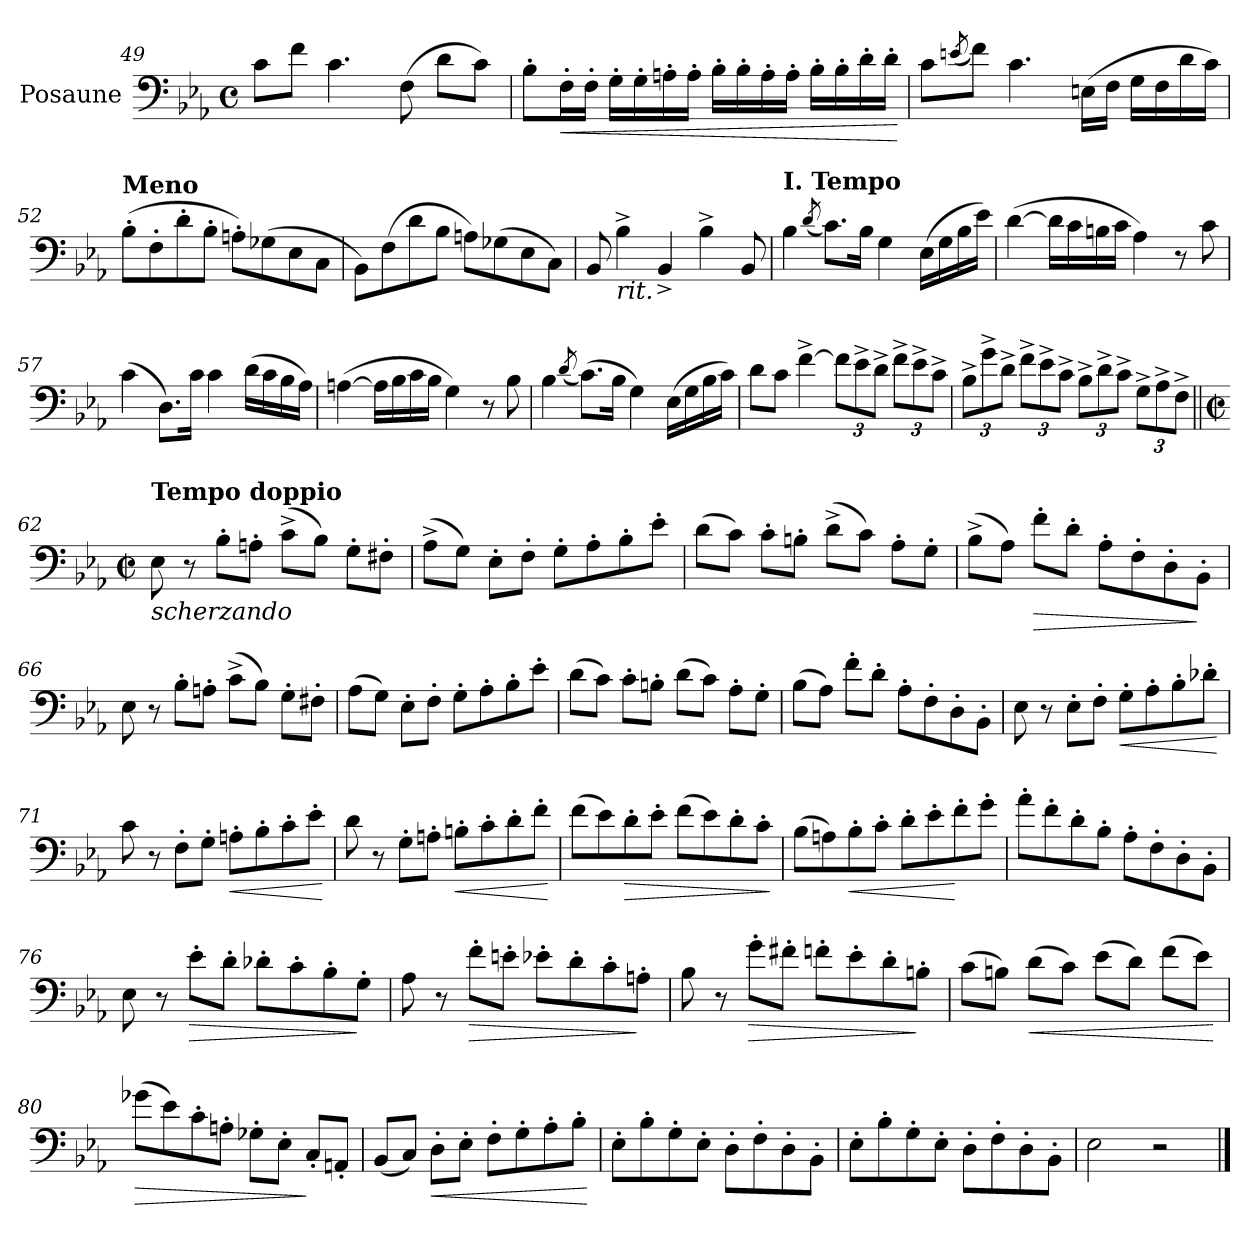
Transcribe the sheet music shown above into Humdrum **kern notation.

**kern	**dynam
*part1	*part1
*staff1	*staff1
*I"Posaune	*
*I'Psn.	*
*clefF4	*
*k[b-e-a-]	*
*M4/4	*
*met(c)	*
=49	=49
8c\L	.
8f\J	.
4.c\	.
(>8F\	.
8d\L	.
8c\J)	.
!!LO:LB:g=z
=50	=50
8B-'\L	.
!	!LO:HP:b
16F'\L	<
16F'\JJ	.
16G'\LL	.
16G'\	.
16An'\	.
16A'\JJ	.
16B-'\LL	.
16B-'\	.
16A'\	.
16A'\JJ	.
16B-'\LL	.
16B-'\	.
16d'\	.
16d'\JJ	.
.	[
=51	=51
8c\L	.
(<8qen/	.
8f\J)	.
4.c\	.
(>16En\LL	.
16F\JJ	.
16G\LL	.
16F\	.
16d\	.
16c\JJ)	.
=52	=52
*MM88	*
!LO:TX:a:B:t=Meno	!
(>8B-'\L	.
8F'\	.
8d'\	.
8B-'\J	.
8An'\L)	.
(>8G-X\	.
8E-\	.
8C\J	.
!!LO:PB:g=z
=53	=53
8BB-\L)	.
(>8F\	.
8d\	.
8B-\J	.
8An\L)	.
(>8G-X\	.
8E-\	.
8C\J)	.
=54	=54
8BB-/	.
!LO:TX:b:i:t=rit.	!
4B-^\	.
4BB-^/	.
4B-^\	.
8BB-/	.
=55	=55
*MM100	*
!LO:TX:a:B:t=I. Tempo	!
4B-\	.
(<8qd/	.
8.c\L)	.
16B-\Jk	.
4G\	.
(>16E-\LL	.
16G\	.
16B-\	.
16e-\JJ)	.
=56	=56
(>[4d\	.
16d\LL]	.
16c\	.
16Bn\	.
16c\JJ	.
4A-\)	.
8r	.
8c\	.
!!LO:LB:g=z
=57	=57
(>4c\	.
8.D\L)	.
16c\Jk	.
4c\	.
(>16d\LL	.
16c\	.
16B-\	.
16A-\JJ)	.
=58	=58
(>[4An\	.
16A\LL]	.
16B-\	.
16c\	.
16B-\JJ	.
4G\)	.
8r	.
8B-\	.
=59	=59
4B-\	.
(<8qd/	.
(>8.c\L)	.
16B-\Jk	.
4G\)	.
(>16E-\LL	.
16G\	.
16B-\	.
16c\JJ)	.
=60	=60
8d\L	.
8c\J	.
[4f^\	.
*Xbrackettup	*
12f\L]	.
12e-^\	.
12d^\J	.
12f^\L	.
12e-^\	.
12c^\J	.
!!LO:LB:g=z
=61	=61
12B-^\L	.
12g^\	.
12d^\J	.
12f^\L	.
12e-^\	.
12c^\J	.
12B-^\L	.
12d^\	.
12c^\J	.
12G^\L	.
12A-^\	.
12F^\J	.
=62||	=62||
*M2/2	*
*met(c|)	*
*MM200	*
!LO:TX:a:B:t=Tempo doppio	!
!LO:TX:b:i:t=scherzando	!
8E-\	.
8r	.
8B-'\L	.
8An'\J	.
(>8c^\L	.
8B-\J)	.
8G'\L	.
8F#X'\J	.
=63	=63
(>8A-^\L	.
8G\J)	.
8E-'\L	.
8F'\J	.
8G'\L	.
8A-'\	.
8B-'\	.
8e-'\J	.
=64	=64
(>8d\L	.
8c\J)	.
8c'\L	.
8Bn'\J	.
(>8d^\L	.
8c\J)	.
8A-'\L	.
8G'\J	.
!!LO:LB:g=z
=65	=65
(>8B-^\L	.
8A-\J)	.
!	!LO:HP:b
8f'\L	>
8d'\J	.
8A-'\L	.
8F'\	.
8D'\	.
8BB-'\J	]
=66	=66
8E-\	.
8r	.
8B-'\L	.
8An'\J	.
(>8c^\L	.
8B-\J)	.
8G'\L	.
8F#X'\J	.
=67	=67
(>8A-\L	.
8G\J)	.
8E-'\L	.
8F'\J	.
8G'\L	.
8A-'\	.
8B-'\	.
8e-'\J	.
=68	=68
(>8d\L	.
8c\J)	.
8c'\L	.
8Bn'\J	.
(>8d\L	.
8c\J)	.
8A-'\L	.
8G'\J	.
=69	=69
(>8B-\L	.
8A-\J)	.
8f'\L	.
8d'\J	.
8A-'\L	.
8F'\	.
8D'\	.
8BB-'\J	.
!!LO:LB:g=z
=70	=70
8E-\	.
8r	.
8E-'\L	.
8F'\J	.
!	!LO:HP:b
8G'\L	<
8A-'\	.
8B-'\	.
8d-X'\J	.
.	[
=71	=71
8c\	.
8r	.
8F'\L	.
8G'\J	.
!	!LO:HP:b
8An'\L	<
8B-'\	.
8c'\	.
8e-'\J	.
.	[
=72	=72
8d\	.
8r	.
8G'\L	.
8An'\J	.
!	!LO:HP:b
8Bn'\L	<
8c'\	.
8d'\	.
8f'\J	.
.	[
=73	=73
(>8f\L	.
8e-\)	.
!	!LO:HP:b
8d'\	>
8e-'\J	.
(>8f\L	.
8e-\)	.
8d'\	.
8c'\J	.
.	]
!!LO:LB:g=z
=74	=74
(>8B-\L	.
8An\)	.
!	!LO:HP:b
8B-'\	<
8c'\J	.
8d'\L	.
8e-'\	.
8f'\	[
8g'\J	.
=75	=75
8a-'\L	.
8f'\	.
8d'\	.
8B-'\J	.
8A-'\L	.
8F'\	.
8D'\	.
8BB-'\J	.
=76	=76
8E-\	.
8r	.
!	!LO:HP:b
8e-'\L	>
8d'\J	.
8d-X'\L	.
8c'\	.
8B-'\	.
8G'\J	]
=77	=77
8A-\	.
8r	.
!	!LO:HP:b
8f'\L	>
8en'\J	.
8e-X'\L	.
8d'\	.
8c'\	.
8An'\J	]
!!LO:LB:g=z
=78	=78
8B-\	.
8r	.
!	!LO:HP:b
8g'\L	>
8f#X'\J	.
8fn'\L	.
8e-'\	.
8d'\	.
8Bn'\J	]
=79	=79
(>8c\L	.
8Bn\J)	.
!	!LO:HP:b
(>8d\L	<
8c\J)	.
(>8e-\L	.
8d\J)	.
(>8f\L	.
8e-\J)	.
.	[
=80	=80
!	!LO:HP:b
(>8g-X\L	>
8e-\)	.
8c'\	.
8An'\J	.
8G-X'\L	.
8E-'\J	.
8C'/L	]
8AAn'/J	.
=81	=81
(<8BB-/L	.
8C/J)	.
!	!LO:HP:b
8D'\L	<
8E-'\J	.
8F'\L	.
8G'\	.
8A-'\	.
8B-'\J	.
.	[
!!LO:LB:g=z
=82	=82
8E-'\L	.
8B-'\	.
8G'\	.
8E-'\J	.
8D'\L	.
8F'\	.
8D'\	.
8BB-'\J	.
=83	=83
8E-'\L	.
8B-'\	.
8G'\	.
8E-'\J	.
8D'\L	.
8F'\	.
8D'\	.
8BB-'\J	.
=84	=84
2E-\	.
2r	.
==	==
*-	*-
